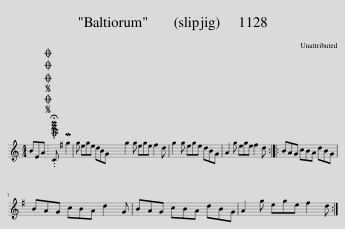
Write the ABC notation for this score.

X:1
L:1/8
M:4/4
I:linebreak $
K:C
V:1 treble
V:1
 BEA |SOSOOO .!fermata!PMTuC Mg2 g ege dBG | g2 g ege ^f2 d | g2 g ege dBG | A2 g ege ^f2 d :: %5
 BAG cBA dBG |$ BAG cBA d2 G | BAG cBA dBG | A2 g ege ^f2 d :| %9
